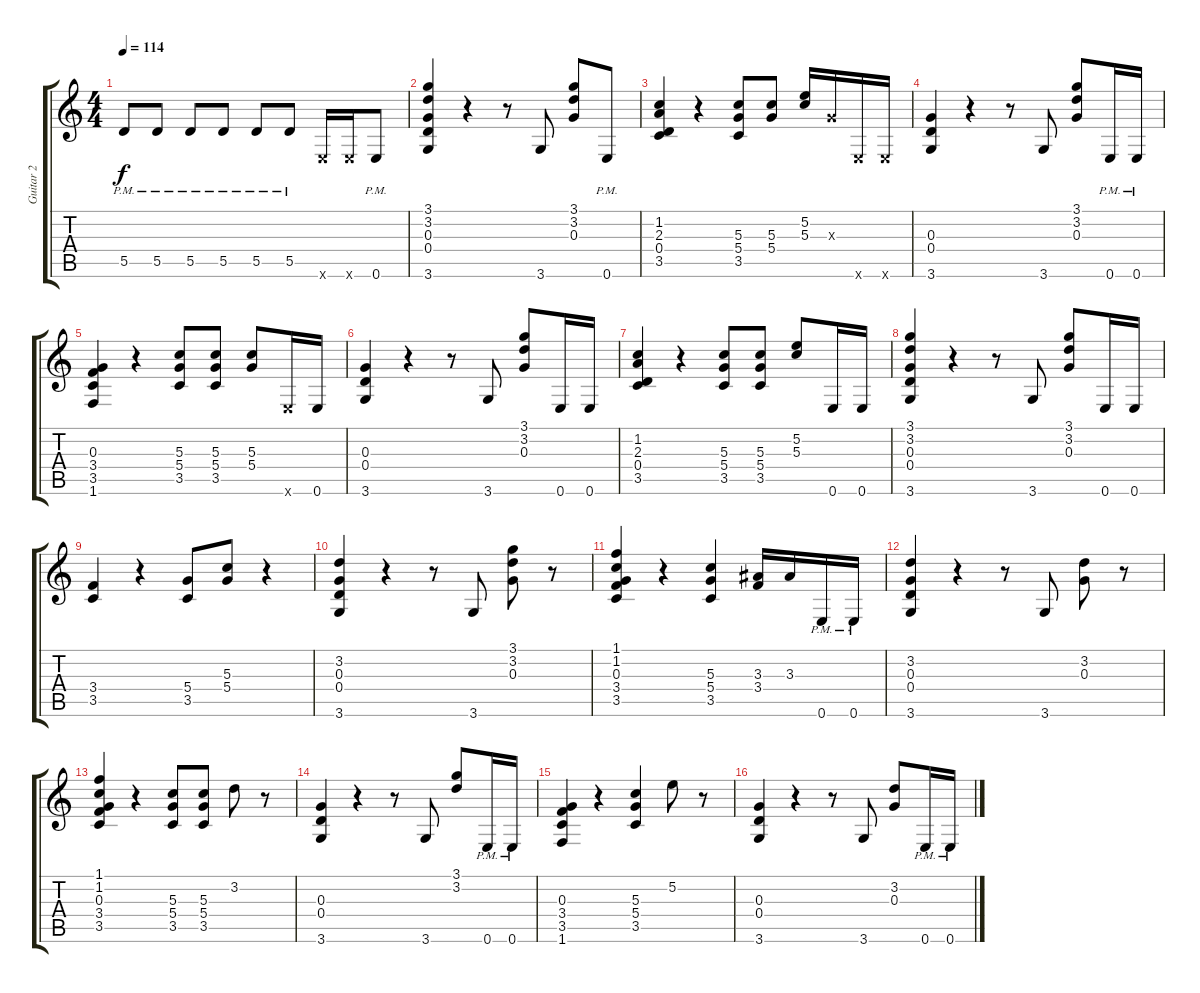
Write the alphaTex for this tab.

\track ("Guitar 2" "Guitar 2") {instrument overdrivenguitar}
\staff {score tabs}
\tuning (E4 B3 G3 D3 A2 E2) {hide}
\ts (4 4)
\tempo 114
\clef g2
\ks c
5.5{pm}.8{dy f} 5.5{pm}.8 5.5{pm}.8 5.5{pm}.8 5.5{pm}.8 5.5{pm}.8 0.6{x}.16 0.6{x}.16 0.6{pm}.8 |
(3.1 3.2 0.3 0.4 3.6).4 r.4 r.8 3.6.8 (3.1 3.2 0.3).8 0.6{pm}.8 |
(1.2 2.3 0.4 3.5).4 r.4 (5.3 5.4 3.5).8 (5.3 5.4).8 (5.2 5.3).16 0.3{x}.16 0.6{x}.16 0.6{x}.16 |
(0.3 0.4 3.6).4 r.4 r.8 3.6.8 (3.1 3.2 0.3).8 0.6{pm}.16 0.6{pm}.16 |
(0.3 3.4 3.5 1.6).4 r.4 (5.3 5.4 3.5).8 (5.3 5.4 3.5).8 (5.3 5.4).8 0.6{x}.16 0.6.16 |
(0.3 0.4 3.6).4 r.4 r.8 3.6.8 (3.1 3.2 0.3).8 0.6.16 0.6.16 |
(1.2 2.3 0.4 3.5).4 r.4 (5.3 5.4 3.5).8 (5.3 5.4 3.5).8 (5.2 5.3).8 0.6.16 0.6.16 |
(3.1 3.2 0.3 0.4 3.6).4 r.4 r.8 3.6.8 (3.1 3.2 0.3).8 0.6.16 0.6.16 |
(3.4 3.5).4 r.4 (5.4 3.5).8 (5.3 5.4).8 r.4 |
(3.2 0.3 0.4 3.6).4 r.4 r.8 3.6.8 (3.1 3.2 0.3).8 r.8 |
(1.1 1.2 0.3 3.4 3.5).4 r.4 (5.3 5.4 3.5).4 (3.3 3.4).16 3.3.16 0.6{pm}.16 0.6{pm}.16 |
(3.2 0.3 0.4 3.6).4 r.4 r.8 3.6.8 (3.2 0.3).8 r.8 |
(1.1 1.2 0.3 3.4 3.5).4 r.4 (5.3 5.4 3.5).8 (5.3 5.4 3.5).8 3.2.8 r.8 |
(0.3 0.4 3.6).4 r.4 r.8 3.6.8 (3.1 3.2).8 0.6{pm}.16 0.6{pm}.16 |
(0.3 3.4 3.5 1.6).4 r.4 (5.3 5.4 3.5).4 5.2.8 r.8 |
(0.3 0.4 3.6).4 r.4 r.8 3.6.8 (3.2 0.3).8 0.6{pm}.16 0.6{pm}.16
